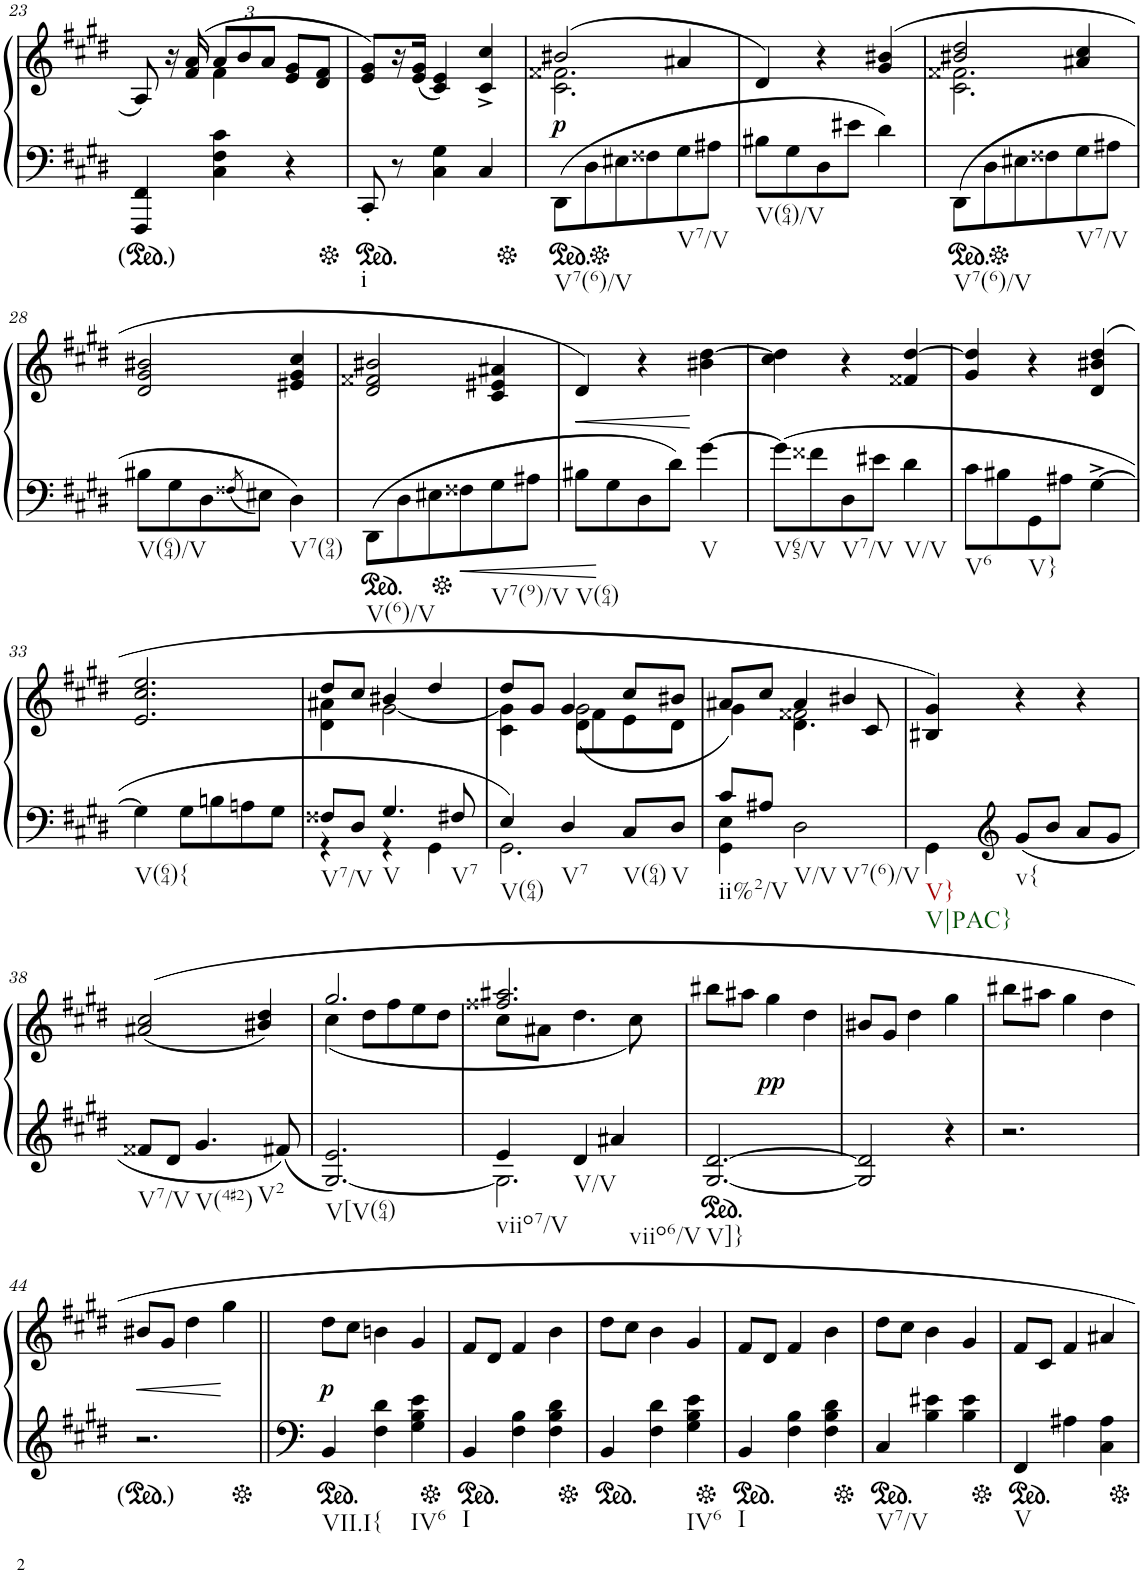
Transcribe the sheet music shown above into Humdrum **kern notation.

**kern	**kern	**dynam
*part2	*part1	*part1
*staff2	*staff1	*staff1
*I"piano	*I"piano	*
*I'Pno	*I'Pno	*
!!LO:PB:g=z
*clefF4	*clefG2	*
*k[f#c#g#d#]	*k[f#c#g#d#]	*
*c#:	*c#:	*
*M3/4	*M3/4	*
=23	=23	=23
*	*^	*
4FFF#/ 4FF#/	8A/	4ryy	.
.	16r	.	.
.	(16f#/ 16a/	.	.
*	*Xbrackettup	*	*
4C#\ 4F#\ 4c#\	12a/L	4f#\	.
.	12b/	.	.
.	12a/J	.	.
4r	8e/ 8g#/L	4ryy	.
.	8d#/ 8f#/J	.	.
*	*v	*v	*
=24	=24	=24
*ped	*	*
!LO:TX:b:t=i	!	!
8CC#'/	8e/ 8g#/L)	.
8r	16r	.
.	(16e/ 16g#/JJ	.
4C#\ 4G#\	4c#/ 4e/)	.
4C#/	4c#/^ 4cc#/^	.
=25	=25	=25
*Xped	*	*
*ped	*	*
*	*^	*
!LO:TX:b:t=V7(6)/V	!	!	!
!	!	!	!LO:DY:b
(8DD#\L	(2b#X/	2.c#\ 2.f##X\	p
8D#\	.	.	.
*Xped	*	*	*
8E#X\	.	.	.
8F##X\	.	.	.
!LO:TX:b:t=V7/V	!	!	!
8G#\	4a#X/	.	.
8A#X\J	.	.	.
*	*v	*v	*
=26	=26	=26
!LO:TX:b:t=V(64)/V	!	!
8B#X\L	4d#/)	.
8G#\	.	.
8D#\	4r	.
8e#X\J	.	.
4d#\)	(4g#/ 4b#X/	.
=27	=27	=27
*ped	*	*
*	*^	*
!LO:TX:b:t=V7(6)/V	!	!	!
(8DD#\L	2b#X/ 2dd#/	2.c#\ 2.f##X\	.
8D#\	.	.	.
*Xped	*	*	*
8E#X\	.	.	.
8F##X\	.	.	.
!LO:TX:b:t=V7/V	!	!	!
8G#\	4a#X/ 4cc#/	.	.
8A#X\J	.	.	.
*	*v	*v	*
!!LO:LB:g=z
=28	=28	=28
!LO:TX:b:t=V(64)/V	!	!
8B#X\L	2d#/ 2g#/ 2b#X/	.
8G#\	.	.
8D#\	.	.
(8qF##X/	.	.
8E#X\J)	.	.
!LO:TX:b:t=V7(94)	!	!
4D#\)	4e#X/ 4g#/ 4cc#/	.
=29	=29	=29
*ped	*	*
!LO:TX:b:t=V(6)/V	!	!
(8DD#\L	2d#/ 2f##X/ 2b#X/	.
8D#\	.	.
8E#X\	.	.
*Xped	*	*
8F##X\	.	.
!LO:TX:b:t=V7(9)/V	!	!
8G#\	4c#/ 4e#X/ 4a#X/	.
8A#X\J	.	.
=30	=30	=30
!LO:TX:b:t=V(64)	!	!
!	!	!LO:HP:b
8B#X\L	4d#/)	<
8G#\	.	.
8D#\	4r	.
8d#\J)	.	.
!LO:TX:b:t=V	!	!
[4g#\	4b#X\ [4dd#\	.
=31	=31	=31
!LO:TX:b:t=V65/V	!	!
(8g#\L]	4cc#\ 4dd#\]	.
8f##X\	.	.
!LO:TX:b:t=V7/V	!	!
8D#\	4r	.
8e#X\J	.	.
!LO:TX:b:t=V/V	!	!
4d#\	4f##X/ [4dd#/	.
=32	=32	=32
!LO:TX:b:t=V6	!	!
8c#\L	4g#/ 4dd#/]	.
8B#X\	.	.
!LO:TX:b:t=V}	!	!
8GG#\	4r	.
8A#X\J	.	.
[4G#^\	(4d#/ 4b#X/ 4dd#/	.
!!LO:LB:g=z
=33	=33	=33
!LO:TX:b:t=V(64){	!	!
4G#\]	2.e/ 2.cc#/ 2.ee/	.
8G#\L	.	.
8Bn\	.	.
8An\	.	.
8G#\J	.	.
=34	=34	=34
*^	*^	*
!LO:TX:b:t=V7/V	!	!	!	!
8F##X/L	4r	8dd#/L	4d#\ 4a#X\	.
8D#/J	.	8cc#/J	.	.
!LO:TX:b:t=V	!	!	!	!
4.G#/	4r	4b#X/	[2g#\	.
.	4GG#\	4dd#/	.	.
!LO:TX:b:t=V7	!	!	!	!
8F#X/	.	.	.	.
=35	=35	=35	=35	=35
*	*	*	*^	*
!LO:TX:b:t=V(64)	!	!	!	!	!
4E/)	2.GG#\	8dd#/L	4c#\ 4g#\]	4ryy	.
.	.	8g#/J	.	.	.
!LO:TX:b:t=V7	!	!	!	!	!
4D#/	.	4g#/	8d#\L	(2g#\	.
.	.	.	8f#\	.	.
!LO:TX:b:t=V(64)	!	!	!	!	!
8C#/L	.	8cc#/L	8e\	.	.
!LO:TX:b:t=V	!	!	!	!	!
8D#/J	.	8b#X/J	8d#\J	.	.
=36	=36	=36	=36	=36	=36
!LO:TX:b:t=ii%2/V	!	!	!	!	!
8c#/L	4GG#\ 4E\	8a#X/L	4g#\)	4ryy	.
8A#X/J	.	8cc#/J	.	.	.
!LO:TX:b:t=V/V	!	!	!	!	!
!LO:TX:b:t=V7(6)/V	!	!	!	!	!
2D#\	2ryy	4a#/	2f##X\	4.d#\	.
.	.	4b#X/	.	.	.
.	.	.	.	8c#/	.
*v	*v	*	*	*	*
=37	=37	=37	=37	=37
!LO:TX:b:t=V}	!	!	!	!
!LO:TX:b:t=V|PAC}	!	!	!	!
*	*v	*v	*v	*
4GG#\	4B#X/ 4g#/)	.
*clefG2	*	*
!LO:TX:b:t=v{	!	!
(8g#/L	4r	.
8b/J	.	.
8a/L	4r	.
8g#/J	.	.
!!LO:LB:g=z
=38	=38	=38
!LO:TX:b:t=V7/V	!	!
8f##X/L	(2a#X/ 2cc#/	.
8d#/J	.	.
!LO:TX:b:t=V(4#2)	!	!
!LO:TX:b:t=V2	!	!
4.g#/	.	.
.	4b#X/ 4dd#/)	.
(8f#X/)	.	.
=39	=39	=39
*	*^	*
!LO:TX:b:t=V[V(64)	!	!	!
[2.G#/ 2.e/)	2.gg#/	(4cc#\	.
.	.	8dd#\L	.
.	.	8ff#\	.
.	.	8ee\	.
.	.	8dd#\J	.
=40	=40	=40	=40
*^	*	*	*
!LO:TX:b:t=viio7/V	!	!	!	!
4e/	2.G#\]	2.ff##X/ 2.aa#X/	8cc#\L	.
.	.	.	8a#X\J	.
!LO:TX:b:t=V/V	!	!	!	!
4d#/	.	.	4.dd#\	.
!LO:TX:b:t=viio6/V	!	!	!	!
4a#X/	.	.	.	.
.	.	.	8cc#\)	.
*v	*v	*	*	*
*	*v	*v	*
=41	=41	=41
*ped	*	*
*	*^	*
!LO:TX:b:t=V]}	!	!	!
*	*v	*v	*
[2.G#/ [2.d#/	8bb#X\L	.
.	8aa#X\J	.
!	!	!LO:DY:b
.	4gg#\	pp
.	4dd#\	.
=42	=42	=42
2G#/] 2d#/]	8b#X/L	.
.	8g#/J	.
.	4dd#\	.
4r	4gg#\	.
=43	=43	=43
2.r	8bb#X\L	.
.	8aa#X\J	.
.	4gg#\	.
.	4dd#\	.
!!LO:LB:g=z
=44	=44	=44
2.r	8b#X/L	.
.	8g#/J	.
.	4dd#\	.
.	4gg#\	[
=45||	=45||	=45||
*Xped	*	*
*ped	*	*
!LO:TX:b:t=VII.I{	!	!
!	!	!LO:DY:b
4BB/	8dd#\L	p
.	8cc#\J	.
4F#\ 4d#\	4bn\	.
!LO:TX:b:t=IV6	!	!
4G#\ 4B\ 4e\	4g#/	.
=46	=46	=46
*Xped	*	*
*ped	*	*
!LO:TX:b:t=I	!	!
4BB/	8f#/L	.
.	8d#/J	.
4F#\ 4B\	4f#/	.
4F#\ 4B\ 4d#\	4b\	.
=47	=47	=47
*Xped	*	*
*ped	*	*
4BB/	8dd#\L	.
.	8cc#\J	.
4F#\ 4d#\	4b\	.
!LO:TX:b:t=IV6	!	!
4G#\ 4B\ 4e\	4g#/	.
=48	=48	=48
*Xped	*	*
*ped	*	*
!LO:TX:b:t=I	!	!
4BB/	8f#/L	.
.	8d#/J	.
4F#\ 4B\	4f#/	.
4F#\ 4B\ 4d#\	4b\	.
=49	=49	=49
*Xped	*	*
*ped	*	*
!LO:TX:b:t=V7/V	!	!
4C#/	8dd#\L	.
.	8cc#\J	.
4B\ 4e#X\	4b\	.
4B\ 4e#\	4g#/	.
=50	=50	=50
*Xped	*	*
*ped	*	*
!LO:TX:b:t=V	!	!
4FF#/	8f#/L	.
.	8c#/J	.
4A#X\	4f#/	.
4C#\ 4A#\	4a#X/	.
*Xped	*	*
=	=	=
*-	*-	*-
